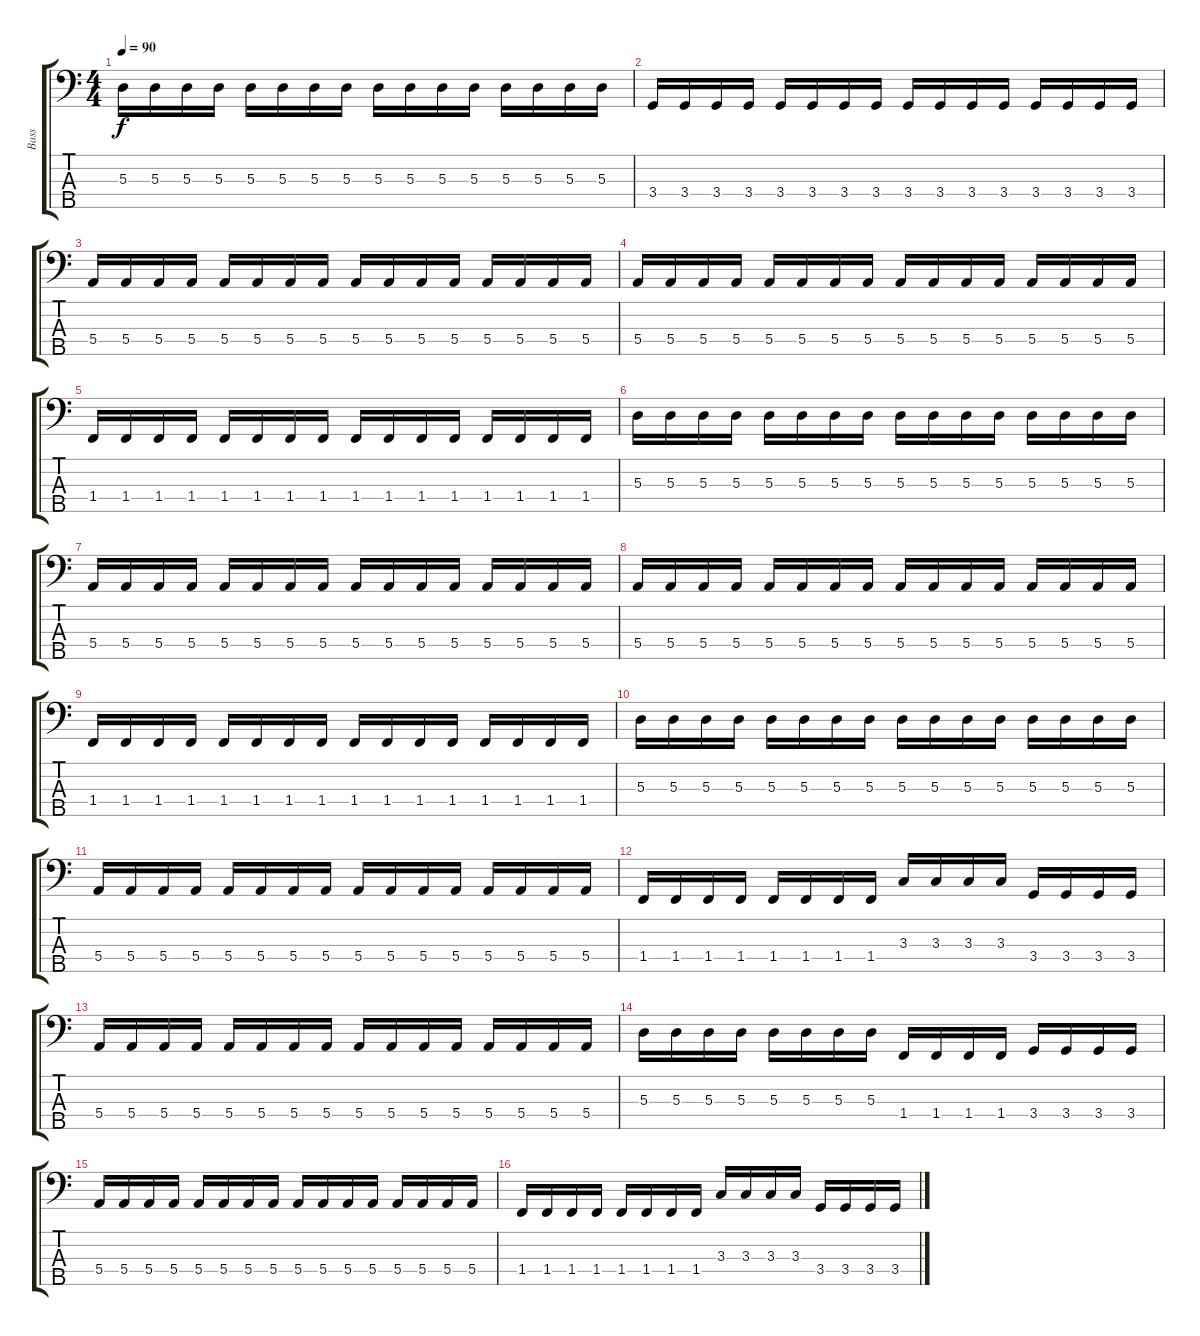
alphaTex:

\track ("Bass" "Bass") {instrument electricbassfinger}
\staff {score tabs}
\tuning (G2 D2 A1 E1 B0) {hide}
\ts (4 4)
\tempo 90
\clef f4
\ks c
5.3.16{dy f} 5.3.16 5.3.16 5.3.16 5.3.16 5.3.16 5.3.16 5.3.16 5.3.16 5.3.16 5.3.16 5.3.16 5.3.16 5.3.16 5.3.16 5.3.16 |
3.4.16 3.4.16 3.4.16 3.4.16 3.4.16 3.4.16 3.4.16 3.4.16 3.4.16 3.4.16 3.4.16 3.4.16 3.4.16 3.4.16 3.4.16 3.4.16 |
5.4.16 5.4.16 5.4.16 5.4.16 5.4.16 5.4.16 5.4.16 5.4.16 5.4.16 5.4.16 5.4.16 5.4.16 5.4.16 5.4.16 5.4.16 5.4.16 |
5.4.16 5.4.16 5.4.16 5.4.16 5.4.16 5.4.16 5.4.16 5.4.16 5.4.16 5.4.16 5.4.16 5.4.16 5.4.16 5.4.16 5.4.16 5.4.16 |
1.4.16 1.4.16 1.4.16 1.4.16 1.4.16 1.4.16 1.4.16 1.4.16 1.4.16 1.4.16 1.4.16 1.4.16 1.4.16 1.4.16 1.4.16 1.4.16 |
5.3.16 5.3.16 5.3.16 5.3.16 5.3.16 5.3.16 5.3.16 5.3.16 5.3.16 5.3.16 5.3.16 5.3.16 5.3.16 5.3.16 5.3.16 5.3.16 |
5.4.16 5.4.16 5.4.16 5.4.16 5.4.16 5.4.16 5.4.16 5.4.16 5.4.16 5.4.16 5.4.16 5.4.16 5.4.16 5.4.16 5.4.16 5.4.16 |
5.4.16 5.4.16 5.4.16 5.4.16 5.4.16 5.4.16 5.4.16 5.4.16 5.4.16 5.4.16 5.4.16 5.4.16 5.4.16 5.4.16 5.4.16 5.4.16 |
1.4.16 1.4.16 1.4.16 1.4.16 1.4.16 1.4.16 1.4.16 1.4.16 1.4.16 1.4.16 1.4.16 1.4.16 1.4.16 1.4.16 1.4.16 1.4.16 |
5.3.16 5.3.16 5.3.16 5.3.16 5.3.16 5.3.16 5.3.16 5.3.16 5.3.16 5.3.16 5.3.16 5.3.16 5.3.16 5.3.16 5.3.16 5.3.16 |
5.4.16 5.4.16 5.4.16 5.4.16 5.4.16 5.4.16 5.4.16 5.4.16 5.4.16 5.4.16 5.4.16 5.4.16 5.4.16 5.4.16 5.4.16 5.4.16 |
1.4.16 1.4.16 1.4.16 1.4.16 1.4.16 1.4.16 1.4.16 1.4.16 3.3.16 3.3.16 3.3.16 3.3.16 3.4.16 3.4.16 3.4.16 3.4.16 |
5.4.16 5.4.16 5.4.16 5.4.16 5.4.16 5.4.16 5.4.16 5.4.16 5.4.16 5.4.16 5.4.16 5.4.16 5.4.16 5.4.16 5.4.16 5.4.16 |
5.3.16 5.3.16 5.3.16 5.3.16 5.3.16 5.3.16 5.3.16 5.3.16 1.4.16 1.4.16 1.4.16 1.4.16 3.4.16 3.4.16 3.4.16 3.4.16 |
5.4.16 5.4.16 5.4.16 5.4.16 5.4.16 5.4.16 5.4.16 5.4.16 5.4.16 5.4.16 5.4.16 5.4.16 5.4.16 5.4.16 5.4.16 5.4.16 |
1.4.16 1.4.16 1.4.16 1.4.16 1.4.16 1.4.16 1.4.16 1.4.16 3.3.16 3.3.16 3.3.16 3.3.16 3.4.16 3.4.16 3.4.16 3.4.16
